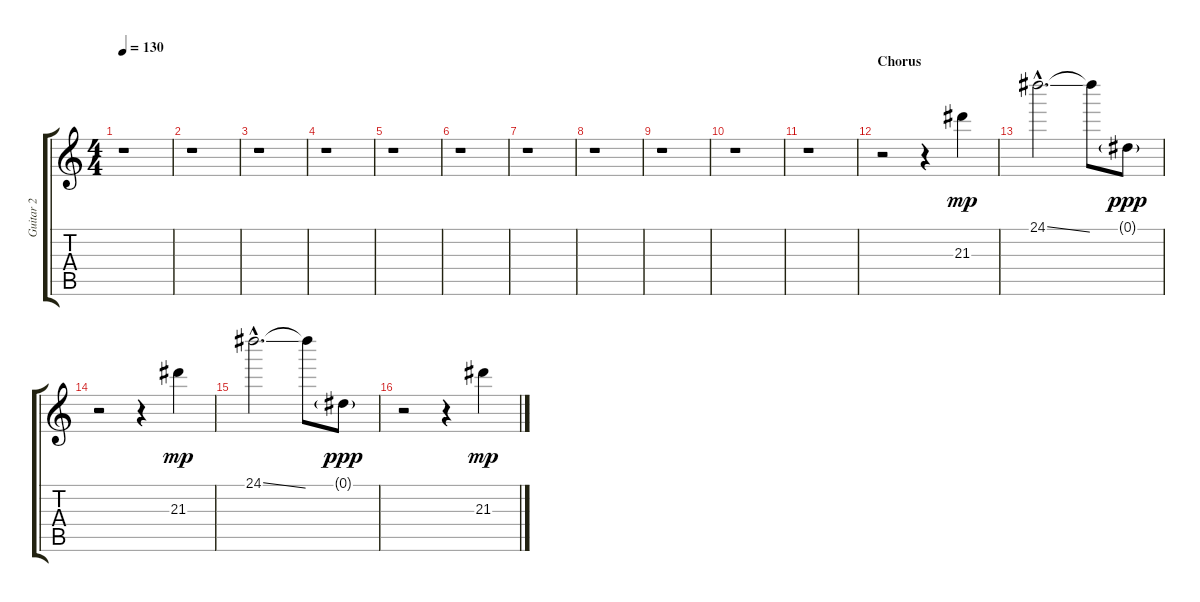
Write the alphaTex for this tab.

\track ("Guitar 2" "Guitar 2") {instrument distortionguitar}
\staff {score tabs}
\tuning (Eb4 Bb3 Gb3 Db3 Ab2 Eb2) {hide}
\ts (4 4)
\tempo 130
\clef g2
\ks c
r.1{dy ppp} |
r.1 |
r.1 |
r.1 |
r.1 |
r.1 |
r.1 |
r.1 |
r.1 |
r.1 |
r.1 |
\section ("" "Chorus")
r.2 r.4 21.3.4{dy mp} |
24.1{ss hac}.2{d} 24.1{t}.8 0.1{g}.8{dy ppp} |
r.2 r.4 21.3.4{dy mp} |
24.1{ss hac}.2{d} 24.1{t}.8 0.1{g}.8{dy ppp} |
r.2 r.4 21.3.4{dy mp}
